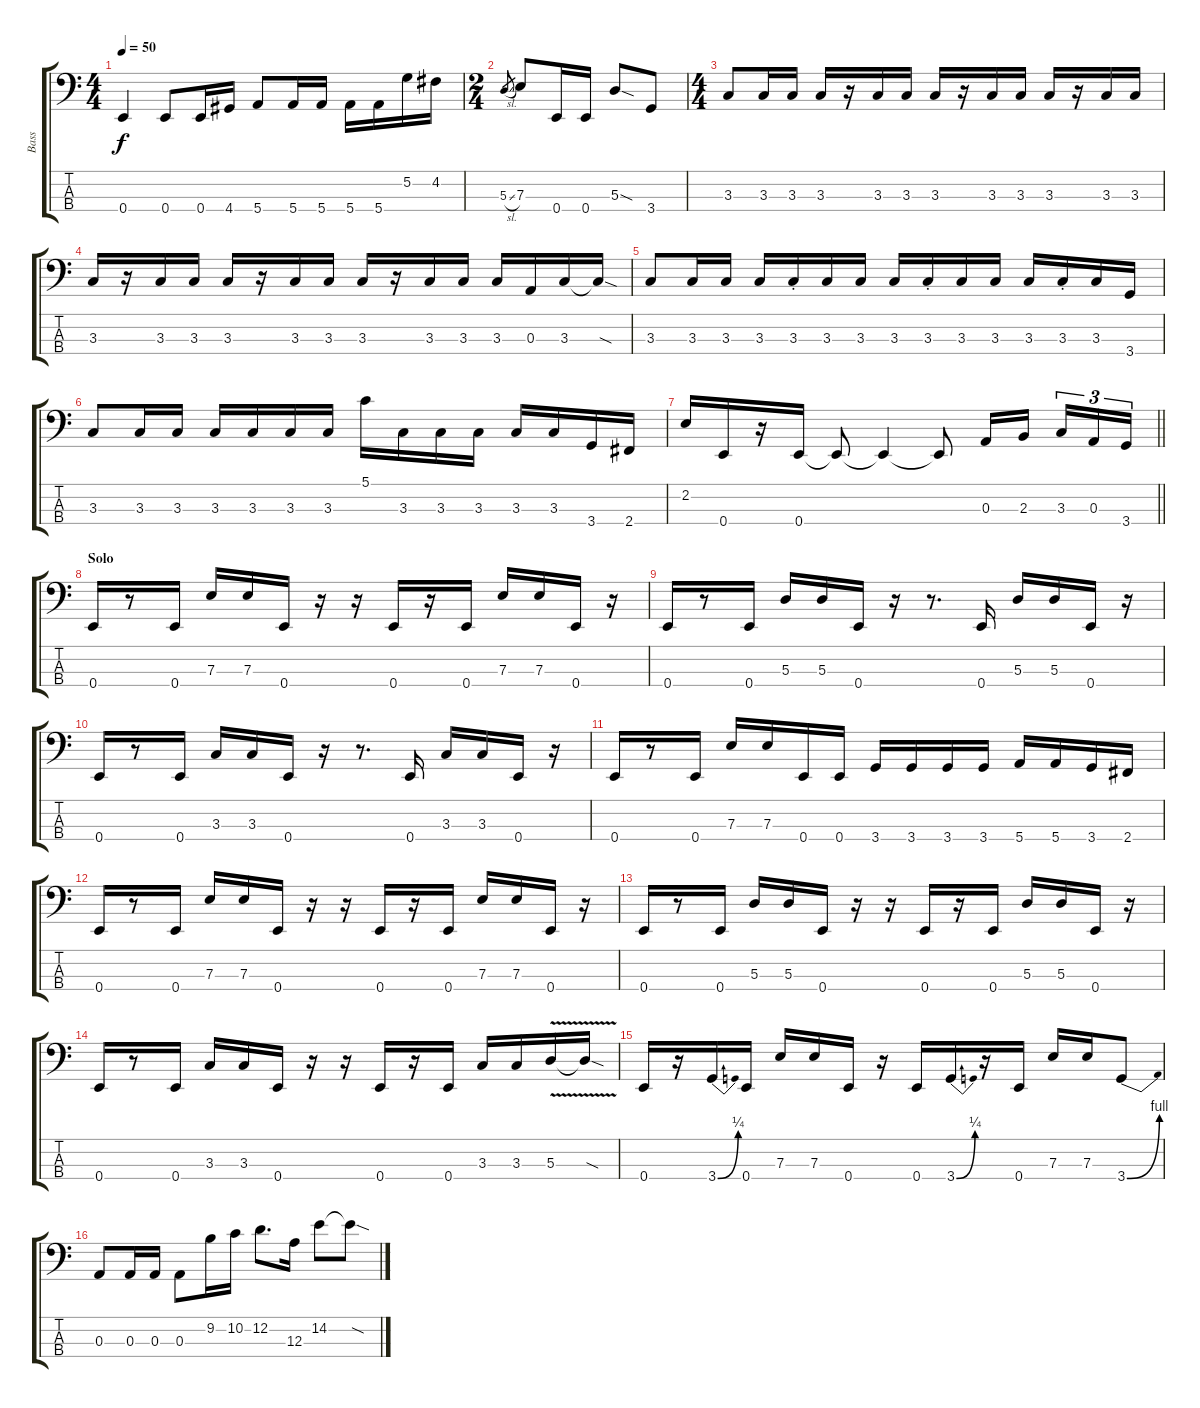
\track ("Bass" "Bass") {instrument electricbasspick}
\staff {score tabs}
\tuning (G2 D2 A1 E1) {hide}
\ts (4 4)
\tempo 50
\clef f4
\ks c
0.4.4{dy f} 0.4.8 0.4.16 4.4.16 5.4.8 5.4.16 5.4.16 5.4.16 5.4.16 5.2.16 4.2.16 |
\ts (2 4)
5.3{sl}.8{gr} 7.3.8 0.4.16 0.4.16 5.3{sod}.8 3.4.8 |
\ts (4 4)
3.3.8 3.3.16 3.3.16 3.3.16 r.16 3.3.16 3.3.16 3.3.16 r.16 3.3.16 3.3.16 3.3.16 r.16 3.3.16 3.3.16 |
3.3.16 r.16 3.3.16 3.3.16 3.3.16 r.16 3.3.16 3.3.16 3.3.16 r.16 3.3.16 3.3.16 3.3.16 0.3.16 3.3.16 3.3{sod t}.16 |
3.3.8 3.3.16 3.3.16 3.3.16 3.3{st}.16 3.3.16 3.3.16 3.3.16 3.3{st}.16 3.3.16 3.3.16 3.3.16 3.3{st}.16 3.3.16 3.4.16 |
3.3.8 3.3.16 3.3.16 3.3.16 3.3.16 3.3.16 3.3.16 5.1.16 3.3.16 3.3.16 3.3.16 3.3.16 3.3.16 3.4.16 2.4.16 |
\barLineRight lightlight
2.2.16 0.4.16 r.16 0.4.16 0.4{t}.8 0.4{t}.4 0.4{t}.8 0.3.16 2.3.16{beam splitsecondary} 3.3.16{tu (3 2)} 0.3.16{tu (3 2)} 3.4.16{tu (3 2)} |
\section ("" "Solo")
0.4.16 r.8 0.4.16 7.3.16 7.3.16 0.4.16 r.16 r.16 0.4.16 r.16 0.4.16 7.3.16 7.3.16 0.4.16 r.16 |
0.4.16 r.8 0.4.16 5.3.16 5.3.16 0.4.16 r.16 r.8{d} 0.4.16 5.3.16 5.3.16 0.4.16 r.16 |
0.4.16 r.8 0.4.16 3.3.16 3.3.16 0.4.16 r.16 r.8{d} 0.4.16 3.3.16 3.3.16 0.4.16 r.16 |
0.4.16 r.8 0.4.16 7.3.16 7.3.16 0.4.16 0.4.16 3.4.16 3.4.16 3.4.16 3.4.16 5.4.16 5.4.16 3.4.16 2.4.16 |
0.4.16 r.8 0.4.16 7.3.16 7.3.16 0.4.16 r.16 r.16 0.4.16 r.16 0.4.16 7.3.16 7.3.16 0.4.16 r.16 |
0.4.16 r.8 0.4.16 5.3.16 5.3.16 0.4.16 r.16 r.16 0.4.16 r.16 0.4.16 5.3.16 5.3.16 0.4.16 r.16 |
0.4.16 r.8 0.4.16 3.3.16 3.3.16 0.4.16 r.16 r.16 0.4.16 r.16 0.4.16 3.3.16 3.3.16 5.3{v}.16 5.3{sod t}.16 |
0.4.16 r.16 3.4{be (bend 0 0 60 1)}.16 0.4.16 7.3.16 7.3.16 0.4.16 r.16 0.4.16 3.4{be (bend 0 0 60 1)}.16 r.16 0.4.16 7.3.16 7.3.16 3.4{be (bend 0 0 60 4)}.8 |
0.3.8 0.3.16 0.3.16 0.3.8 9.2.16 10.2.16 12.2.8{d} 12.3.16 14.2.8 14.2{sod t}.8
